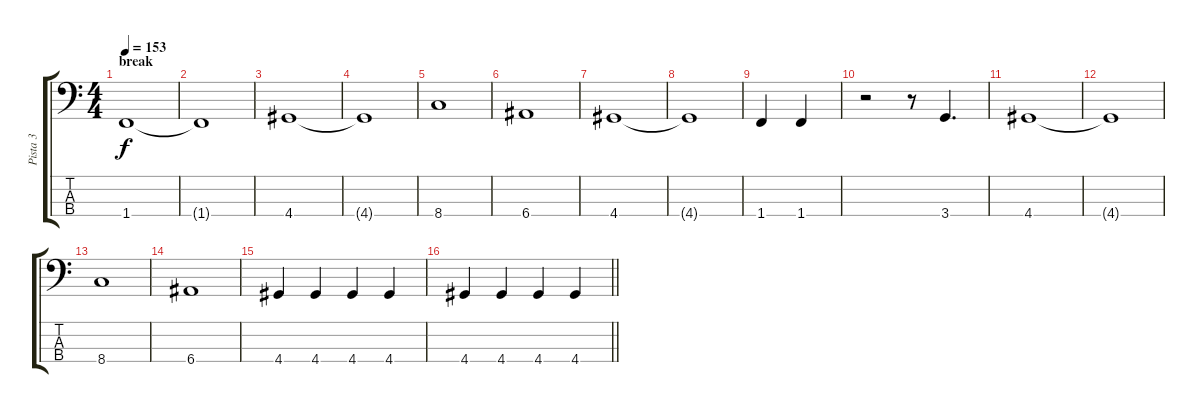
\track ("Pista 3" "Pista 3") {instrument electricbassfinger}
\staff {score tabs}
\tuning (G2 D2 A1 E1) {hide}
\ts (4 4)
\section ("" "break")
\tempo 153
\clef f4
\ks c
1.4.1{dy f} |
1.4{t}.1 |
4.4.1 |
4.4{t}.1 |
8.4.1 |
6.4.1 |
4.4.1 |
4.4{t}.1 |
1.4.4 1.4.4 |
r.2 r.8 3.4.4{d} |
4.4.1 |
4.4{t}.1 |
8.4.1 |
6.4.1 |
4.4.4 4.4.4 4.4.4 4.4.4 |
\barLineRight lightlight
4.4.4 4.4.4 4.4.4 4.4.4
